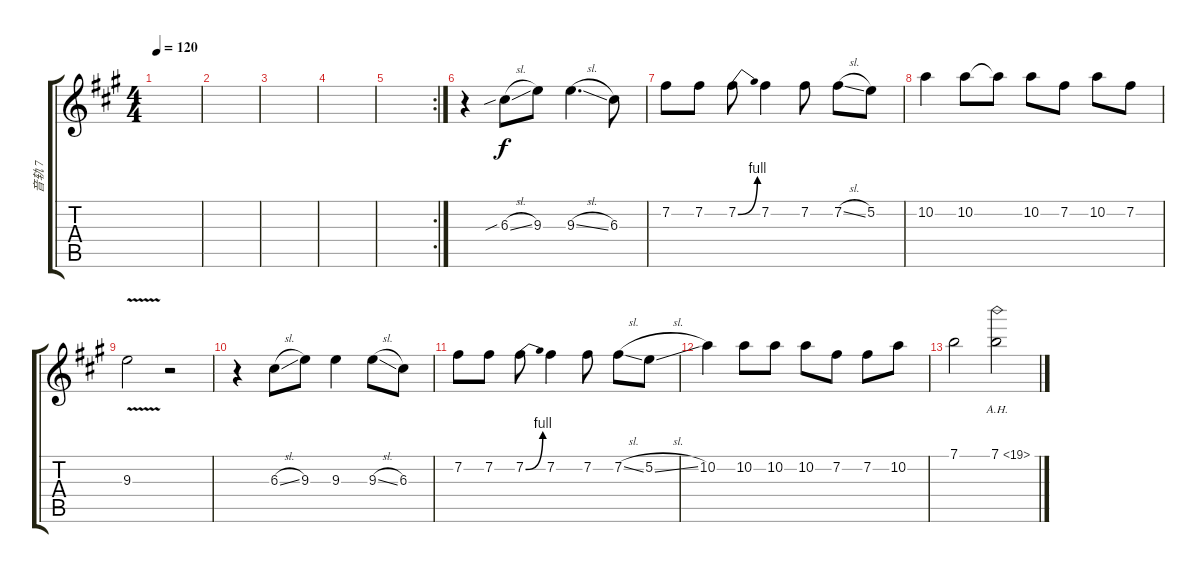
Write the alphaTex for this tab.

\track ("音轨 7" "音轨 7") {instrument distortionguitar}
\staff {score tabs}
\tuning (E4 B3 G3 D3 A2 E2) {hide}
\ts (4 4)
\tempo 120
\clef g2
\ks a
|
|
|
|
\rc 2
|
r.4 6.3{sib sl}.8 9.3.8 9.3{sl}.4{d} 6.3.8 |
7.2.8 7.2.8 7.2{be (bend 0 0 60 4)}.8 7.2.4 7.2.8 7.2{sl}.8 5.2.8 |
10.2.4 10.2.8 10.2{t}.8 10.2.8 7.2.8 10.2.8 7.2.8 |
9.3{v}.2 r.2 |
r.4 6.3{sl}.8 9.3.8 9.3.4 9.3{sl}.8 6.3.8 |
7.2.8 7.2.8 7.2{be (bend 0 0 60 4)}.8 7.2.4 7.2.8 7.2{sl}.8 5.2{sl}.8 |
10.2.4 10.2.8 10.2.8 10.2.8 7.2.8 7.2.8 10.2.8 |
7.1.2 7.1{ah 12}.2
